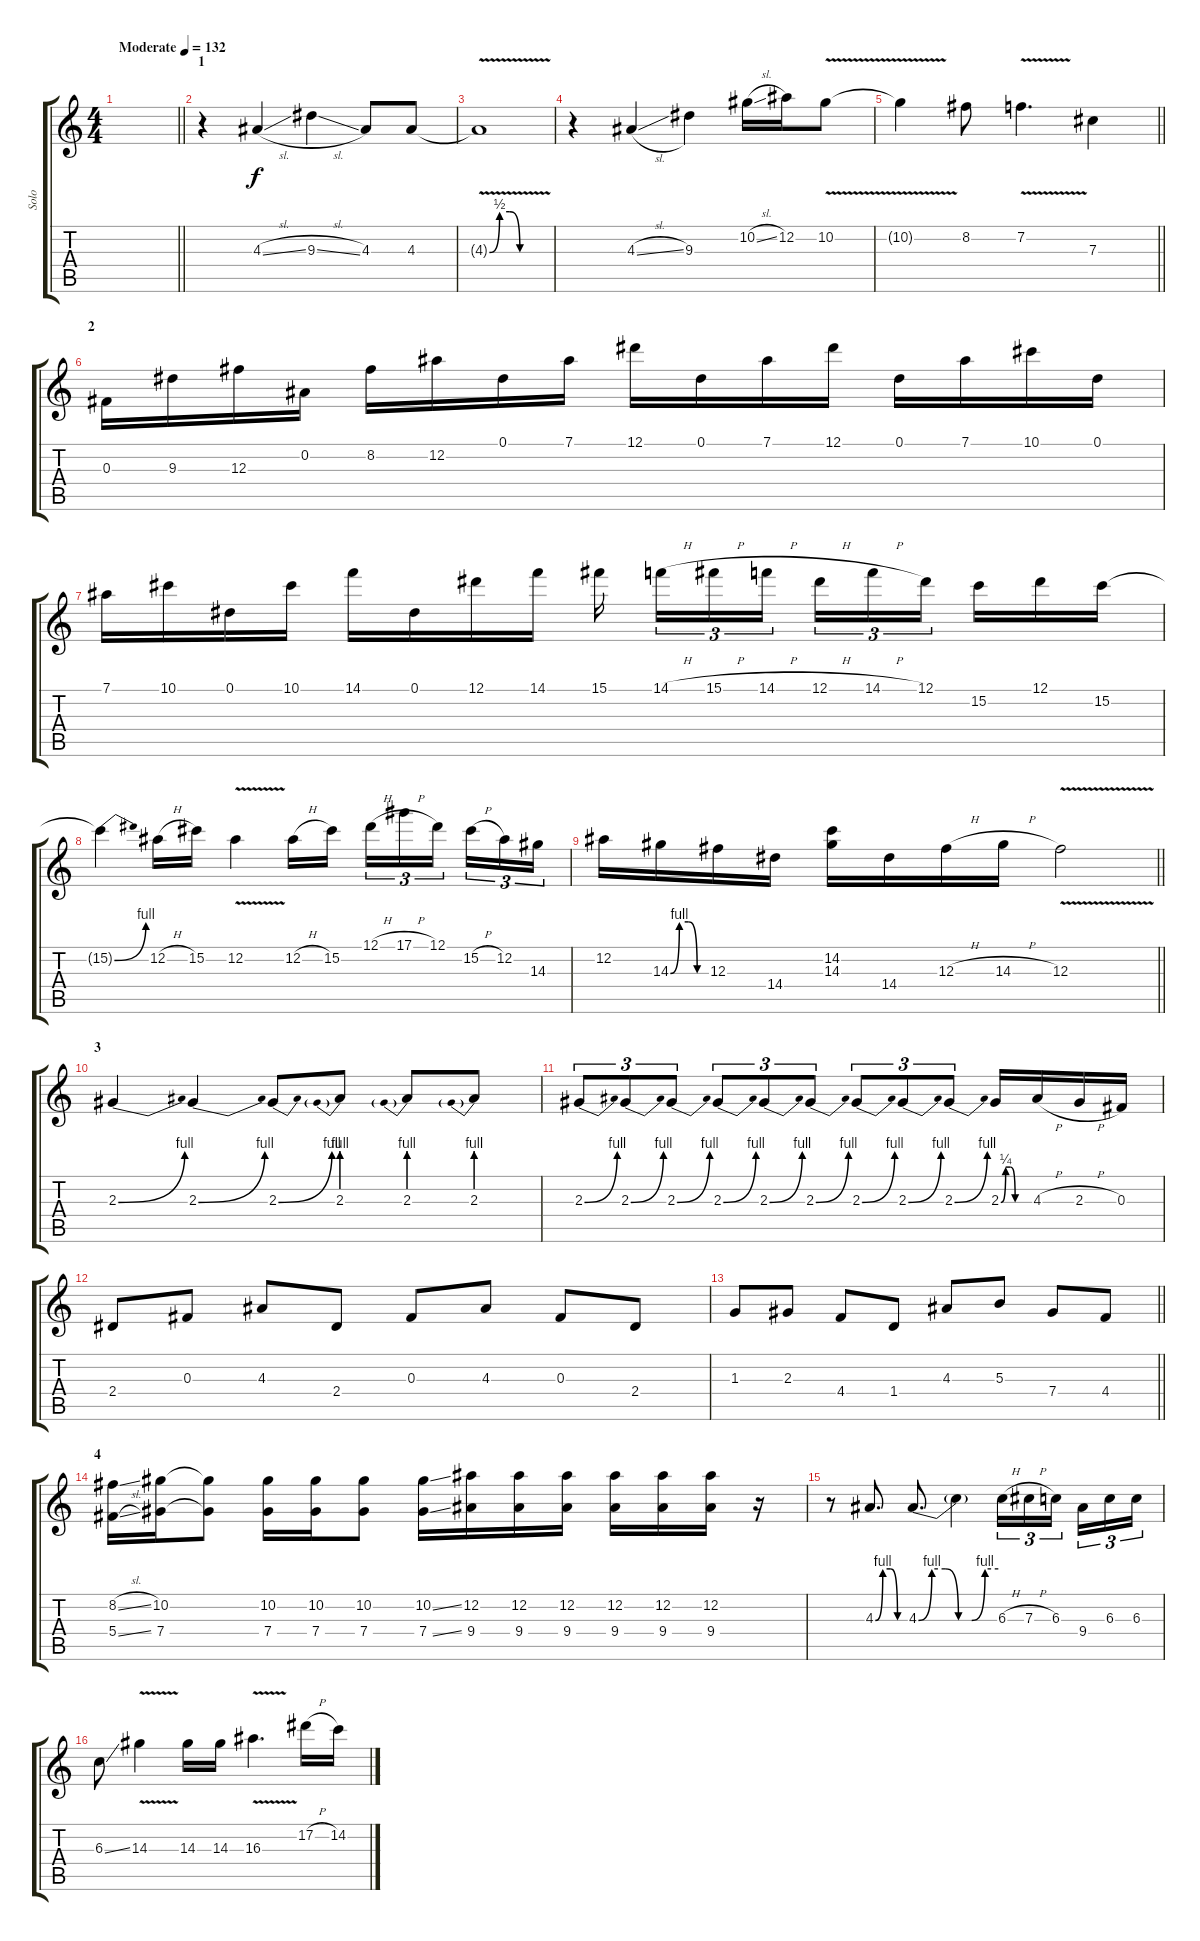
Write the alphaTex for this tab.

\track ("Solo" "Solo") {instrument overdrivenguitar}
\staff {score tabs}
\tuning (Eb4 Bb3 Gb3 Db3 Ab2 Eb2) {hide}
\ts (4 4)
\tempo (132 "Moderate")
\clef g2
\barLineRight lightlight
\ks c
|
\section ("" "1")
r.4 4.3{sl}.4 9.3{sl}.4 4.3.8 4.3.8 |
4.3{be (custom 0 0 10 2 20 2 30 0 60 0) v t}.1 |
r.4 4.3{sl}.4 9.3.4 10.2{sl}.16 12.2.16 10.2{v}.8 |
\barLineRight lightlight
10.2{t}.4 8.2.8 7.2{v}.4{d} 7.3.4 |
\section ("" "2")
0.3.16 9.3.16 12.3.16 0.2.16 8.2.16 12.2.16 0.1.16 7.1.16 12.1.16 0.1.16 7.1.16 12.1.16 0.1.16 7.1.16 10.1.16 0.1.16 |
7.1.16 10.1.16 0.1.16 10.1.16 14.1.16 0.1.16 12.1.16 14.1.16 15.1.16{beam splitsecondary} 14.1{h}.16{tu (3 2)} 15.1{h}.16{tu (3 2)} 14.1{h}.16{tu (3 2) beam splitsecondary} 12.1{h}.16{tu (3 2)} 14.1{h}.16{tu (3 2)} 12.1.16{tu (3 2) beam splitsecondary} 15.2.16 12.1.16 15.2.16 |
15.2{be (bend 0 0 60 4) t}.4 12.2{h}.16 15.2.16 12.2{v}.4 12.2{h}.16 15.2.16 12.1{h}.16{tu (3 2)} 17.1{h}.16{tu (3 2)} 12.1.16{tu (3 2) beam splitsecondary} 15.2{h}.16{tu (3 2)} 12.2.16{tu (3 2)} 14.3.16{tu (3 2)} |
\barLineRight lightlight
12.2.16 14.3{be (custom 0 0 15 4 30 4 45 0 60 0)}.16 12.3.16 14.4.16 (14.2 14.3).16 14.4.16 12.3{h}.16 14.3{h}.16 12.3{v}.2 |
\section ("" "3")
2.3{be (bend 0 0 60 4)}.4 2.3{be (bend 0 0 60 4)}.4 2.3{be (bend 0 0 60 4)}.8 2.3{be (prebend 0 4 60 4)}.8 2.3{be (prebend 0 4 60 4)}.8 2.3{be (prebend 0 4 60 4)}.8 |
2.3{be (bend 0 0 60 4)}.8{tu (3 2)} 2.3{be (bend 0 0 60 4)}.8{tu (3 2)} 2.3{be (bend 0 0 60 4)}.8{tu (3 2)} 2.3{be (bend 0 0 60 4)}.8{tu (3 2)} 2.3{be (bend 0 0 60 4)}.8{tu (3 2)} 2.3{be (bend 0 0 60 4)}.8{tu (3 2)} 2.3{be (bend 0 0 60 4)}.8{tu (3 2)} 2.3{be (bend 0 0 60 4)}.8{tu (3 2)} 2.3{be (bend 0 0 60 4)}.8{tu (3 2)} 2.3{be (custom 0 0 10 1 20 1 30 0 60 0)}.16 4.3{h}.16 2.3{h}.16 0.3.16 |
2.4.8 0.3.8 4.3.8 2.4.8 0.3.8 4.3.8 0.3.8 2.4.8 |
\barLineRight lightlight
1.3.8 2.3.8 4.4.8 1.4.8 4.3.8 5.3.8 7.4.8 4.4.8 |
\section ("" "4")
(8.2{sl} 5.4{sl}).16 (10.2 7.4).16 (10.2{t} 7.4{t}).8 (10.2 7.4).16 (10.2 7.4).16 (10.2 7.4).8 (10.2{ss} 7.4{ss}).16 (12.2 9.4).16 (12.2 9.4).16 (12.2 9.4).16 (12.2 9.4).16 (12.2 9.4).16 (12.2 9.4).16 r.16 |
r.8 4.3{be (custom 0 0 15 4 30 4 45 0 60 0)}.8{d} 4.3{be (custom 0 0 10 4 20 4 30 0 40 0 50 4 60 4)}.8{d} 4.3{t}.4 6.3{h}.16{tu (3 2)} 7.3{h}.16{tu (3 2)} 6.3.16{tu (3 2) beam splitsecondary} 9.4.16{tu (3 2)} 6.3.16{tu (3 2)} 6.3.16{tu (3 2)} |
6.3{ss}.8 14.3{v}.4 14.3.16 14.3.16 16.3{v}.4{d} 17.2{h}.16 14.2.16
